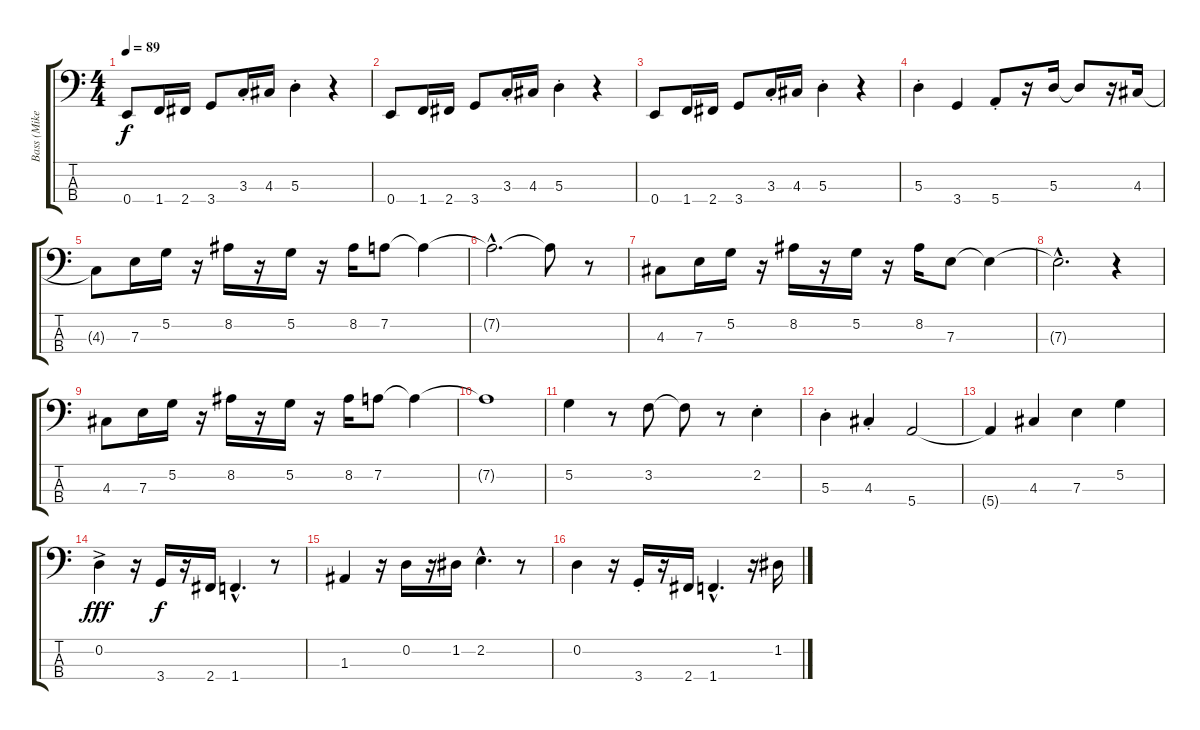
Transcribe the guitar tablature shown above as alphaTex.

\track ("Bass (Mike Gordon)" "Bass (Mike") {instrument electricbasspick}
\staff {score tabs}
\tuning (G2 D2 A1 E1) {hide}
\ts (4 4)
\tempo 89
\clef f4
\ks c
0.4{t}.8{dy f} 1.4.16 2.4.16 3.4.8 3.3{st}.16 4.3.16 5.3{st}.4 r.4 |
0.4.8 1.4.16 2.4.16 3.4.8 3.3{st}.16 4.3.16 5.3{st}.4 r.4 |
0.4.8 1.4.16 2.4.16 3.4.8 3.3{st}.16 4.3.16 5.3{st}.4 r.4 |
5.3{st}.4 3.4.4 5.4{st}.8 r.16 5.3.16 5.3{t}.8 r.16 4.3.16 |
4.3{t}.8 7.3.16 5.2.16 r.16 8.2.16 r.16 5.2.16 r.16 8.2.16 7.2.8 7.2{t}.4 |
7.2{hac t}.2{d} 7.2{t}.8 r.8 |
4.3.8 7.3.16 5.2.16 r.16 8.2.16 r.16 5.2.16 r.16 8.2.16 7.3.8 7.3{t}.4 |
7.3{hac t}.2{d} r.4 |
4.3.8 7.3.16 5.2.16 r.16 8.2.16 r.16 5.2.16 r.16 8.2.16 7.2.8 7.2{t}.4 |
7.2{t}.1 |
5.2.4 r.8 3.2.8 3.2{t}.8 r.8 2.2{st}.4 |
5.3{st}.4 4.3{st}.4 5.4.2 |
5.4{t}.4 4.3.4 7.3.4 5.2.4 |
0.2{ac}.4{dy fff} r.16 3.4.16{dy f} r.16 2.4.16 1.4{hac}.4{d} r.8 |
1.3.4 r.16 0.2.16 r.16 1.2.16 2.2{hac}.4{d} r.8 |
0.2.4 r.16 3.4{st}.16 r.16 2.4.16 1.4{hac}.4{d} r.16 1.2.16
